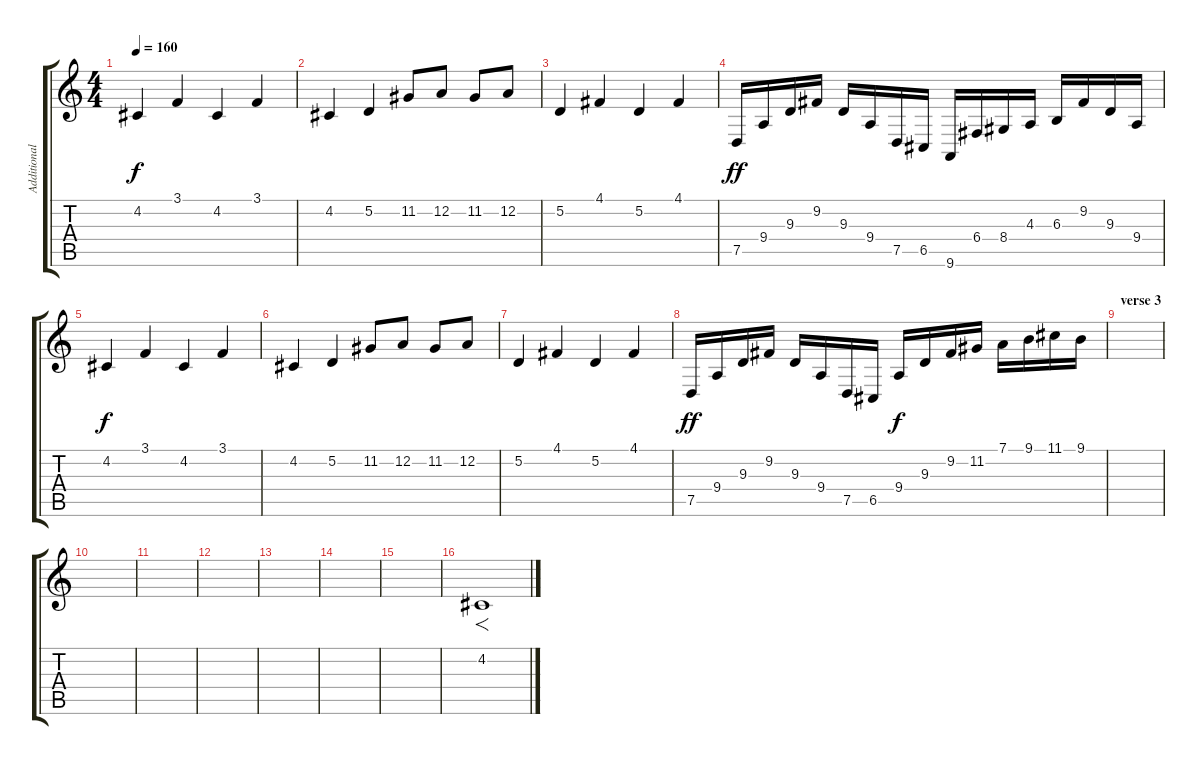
\track ("Additional guitar / keys" "Additional") {instrument stringensemble1}
\staff {score tabs}
\tuning (D4 A3 F3 C3 G2 C2) {hide}
\ts (4 4)
\tempo 160
\clef g2
\ks c
4.2.4{dy f volume 16 instrument harpsichord} 3.1.4 4.2.4 3.1.4 |
4.2.4 5.2.4 11.2.8 12.2.8 11.2.8 12.2.8 |
5.2.4 4.1.4 5.2.4 4.1.4 |
7.5.16{dy ff} 9.4.16 9.3.16 9.2.16 9.3.16 9.4.16 7.5.16 6.5.16 9.6.16 6.4.16 8.4.16 4.3.16 6.3.16 9.2.16 9.3.16 9.4.16 |
4.2.4{dy f} 3.1.4 4.2.4 3.1.4 |
4.2.4 5.2.4 11.2.8 12.2.8 11.2.8 12.2.8 |
5.2.4 4.1.4 5.2.4 4.1.4 |
7.5.16{dy ff} 9.4.16 9.3.16 9.2.16 9.3.16 9.4.16 7.5.16 6.5.16 9.4.16{dy f} 9.3.16 9.2.16 11.2.16 7.1.16 9.1.16 11.1.16 9.1.16 |
\section ("" "verse 3")
|
|
|
|
|
|
|
4.2.1{f instrument overdrivenguitar}
